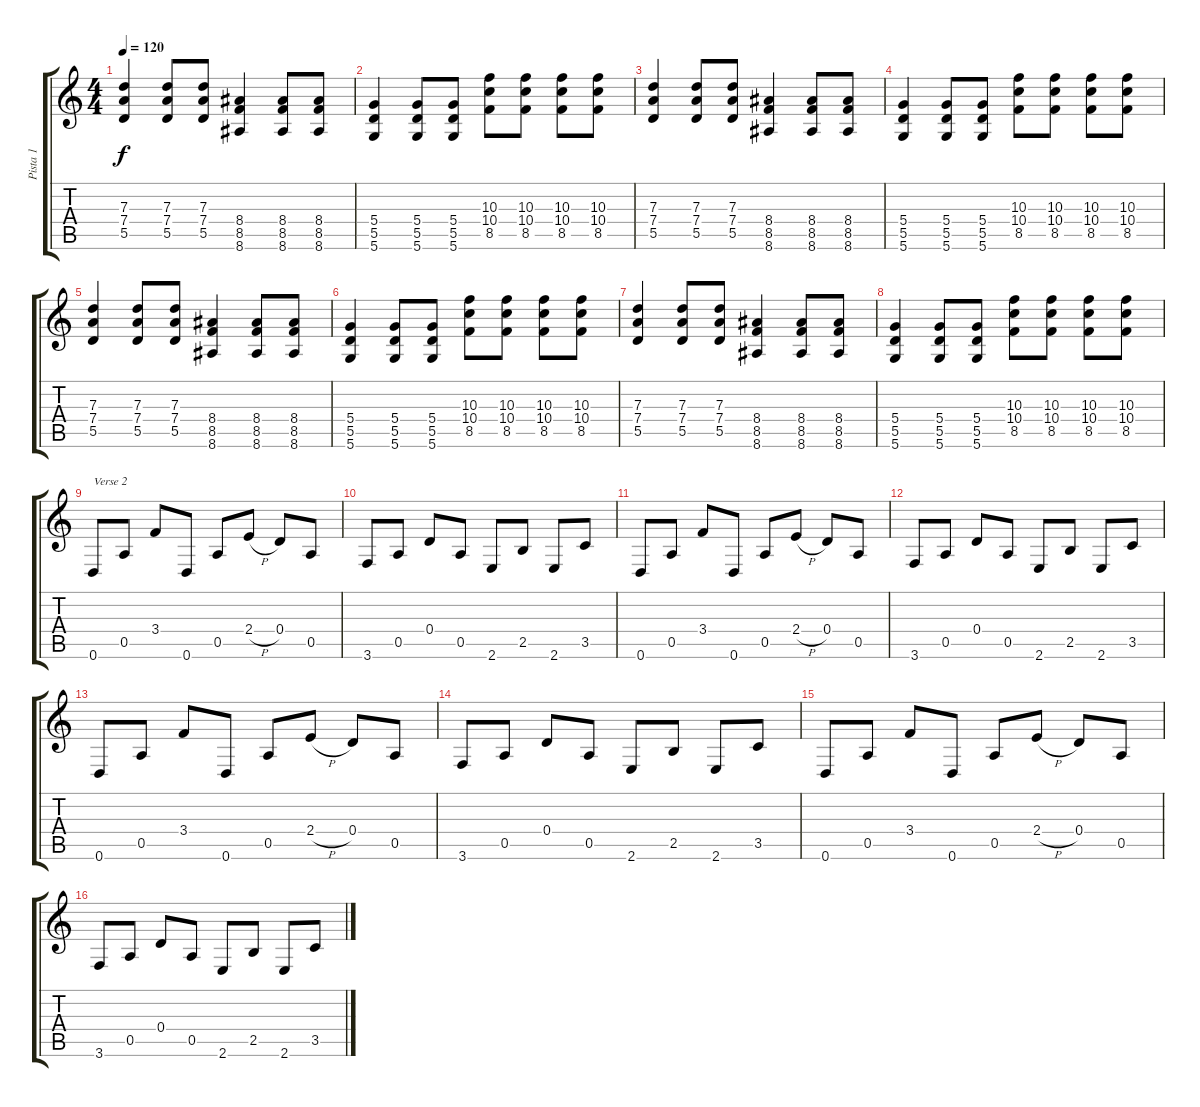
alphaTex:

\track ("Pista 1" "Pista 1") {instrument electricguitarclean}
\staff {score tabs}
\tuning (E4 B3 G3 D3 A2 D2) {hide}
\ts (4 4)
\tempo 120
\clef g2
\ks c
(7.3 7.4 5.5).4{dy f} (7.3 7.4 5.5).8 (7.3 7.4 5.5).8 (8.4 8.5 8.6).4 (8.4 8.5 8.6).8 (8.4 8.5 8.6).8 |
(5.4 5.5 5.6).4 (5.4 5.5 5.6).8 (5.4 5.5 5.6).8 (10.3 10.4 8.5).8 (10.3 10.4 8.5).8 (10.3 10.4 8.5).8 (10.3 10.4 8.5).8 |
(7.3 7.4 5.5).4 (7.3 7.4 5.5).8 (7.3 7.4 5.5).8 (8.4 8.5 8.6).4 (8.4 8.5 8.6).8 (8.4 8.5 8.6).8 |
(5.4 5.5 5.6).4 (5.4 5.5 5.6).8 (5.4 5.5 5.6).8 (10.3 10.4 8.5).8 (10.3 10.4 8.5).8 (10.3 10.4 8.5).8 (10.3 10.4 8.5).8 |
(7.3 7.4 5.5).4 (7.3 7.4 5.5).8 (7.3 7.4 5.5).8 (8.4 8.5 8.6).4 (8.4 8.5 8.6).8 (8.4 8.5 8.6).8 |
(5.4 5.5 5.6).4 (5.4 5.5 5.6).8 (5.4 5.5 5.6).8 (10.3 10.4 8.5).8 (10.3 10.4 8.5).8 (10.3 10.4 8.5).8 (10.3 10.4 8.5).8 |
(7.3 7.4 5.5).4 (7.3 7.4 5.5).8 (7.3 7.4 5.5).8 (8.4 8.5 8.6).4 (8.4 8.5 8.6).8 (8.4 8.5 8.6).8 |
(5.4 5.5 5.6).4 (5.4 5.5 5.6).8 (5.4 5.5 5.6).8 (10.3 10.4 8.5).8 (10.3 10.4 8.5).8 (10.3 10.4 8.5).8 (10.3 10.4 8.5).8 |
0.6.8{txt "Verse 2" instrument electricguitarclean} 0.5.8 3.4.8 0.6.8 0.5.8 2.4{h}.8 0.4.8 0.5.8 |
3.6.8 0.5.8 0.4.8 0.5.8 2.6.8 2.5.8 2.6.8 3.5.8 |
0.6.8 0.5.8 3.4.8 0.6.8 0.5.8 2.4{h}.8 0.4.8 0.5.8 |
3.6.8 0.5.8 0.4.8 0.5.8 2.6.8 2.5.8 2.6.8 3.5.8 |
0.6.8 0.5.8 3.4.8 0.6.8 0.5.8 2.4{h}.8 0.4.8 0.5.8 |
3.6.8 0.5.8 0.4.8 0.5.8 2.6.8 2.5.8 2.6.8 3.5.8 |
0.6.8 0.5.8 3.4.8 0.6.8 0.5.8 2.4{h}.8 0.4.8 0.5.8 |
3.6.8 0.5.8 0.4.8 0.5.8 2.6.8 2.5.8 2.6.8 3.5.8
